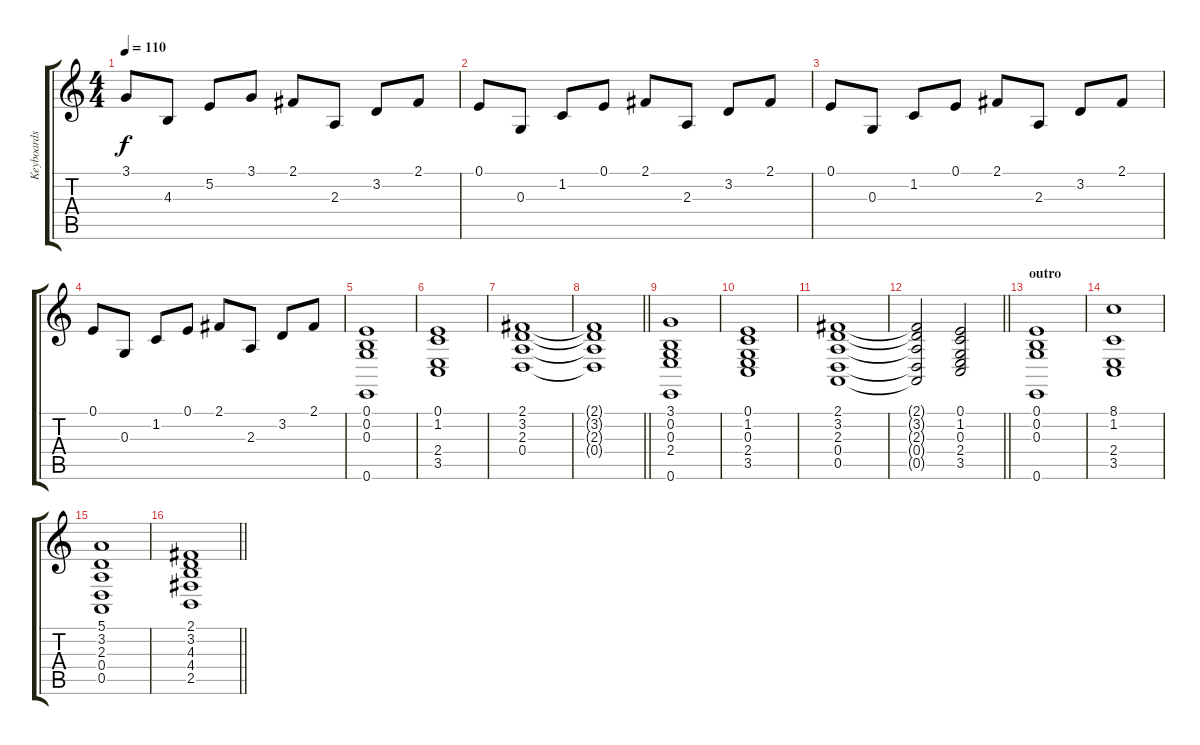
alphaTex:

\track ("Keyboards" "Keyboards") {instrument stringensemble1}
\staff {score tabs}
\tuning (E4 B3 G3 D3 A2 E2) {hide}
\ts (4 4)
\tempo 110
\clef g2
\ks c
3.1.8{dy f} 4.3.8 5.2.8 3.1.8 2.1.8 2.3.8 3.2.8 2.1.8 |
0.1.8 0.3.8 1.2.8 0.1.8 2.1.8 2.3.8 3.2.8 2.1.8 |
0.1.8 0.3.8 1.2.8 0.1.8 2.1.8 2.3.8 3.2.8 2.1.8 |
0.1.8 0.3.8 1.2.8 0.1.8 2.1.8 2.3.8 3.2.8 2.1.8 |
(0.1 0.2 0.3 0.6).1 |
(0.1 1.2 2.4 3.5).1 |
(2.1 3.2 2.3 0.4).1 |
\barLineRight lightlight
(2.1{t} 3.2{t} 2.3{t} 0.4{t}).1 |
(3.1 0.2 0.3 2.4 0.6).1 |
(0.1 1.2 0.3 2.4 3.5).1 |
(2.1 3.2 2.3 0.4 0.5).1 |
\barLineRight lightlight
(2.1{t} 3.2{t} 2.3{t} 0.4{t} 0.5{t}).2 (0.1 1.2 0.3 2.4 3.5).2 |
\section ("" "outro")
(0.1 0.2 0.3 0.6).1 |
(8.1 1.2 2.4 3.5).1 |
(5.1 3.2 2.3 0.4 0.5).1 |
\barLineRight lightlight
(2.1 3.2 4.3 4.4 2.5).1
